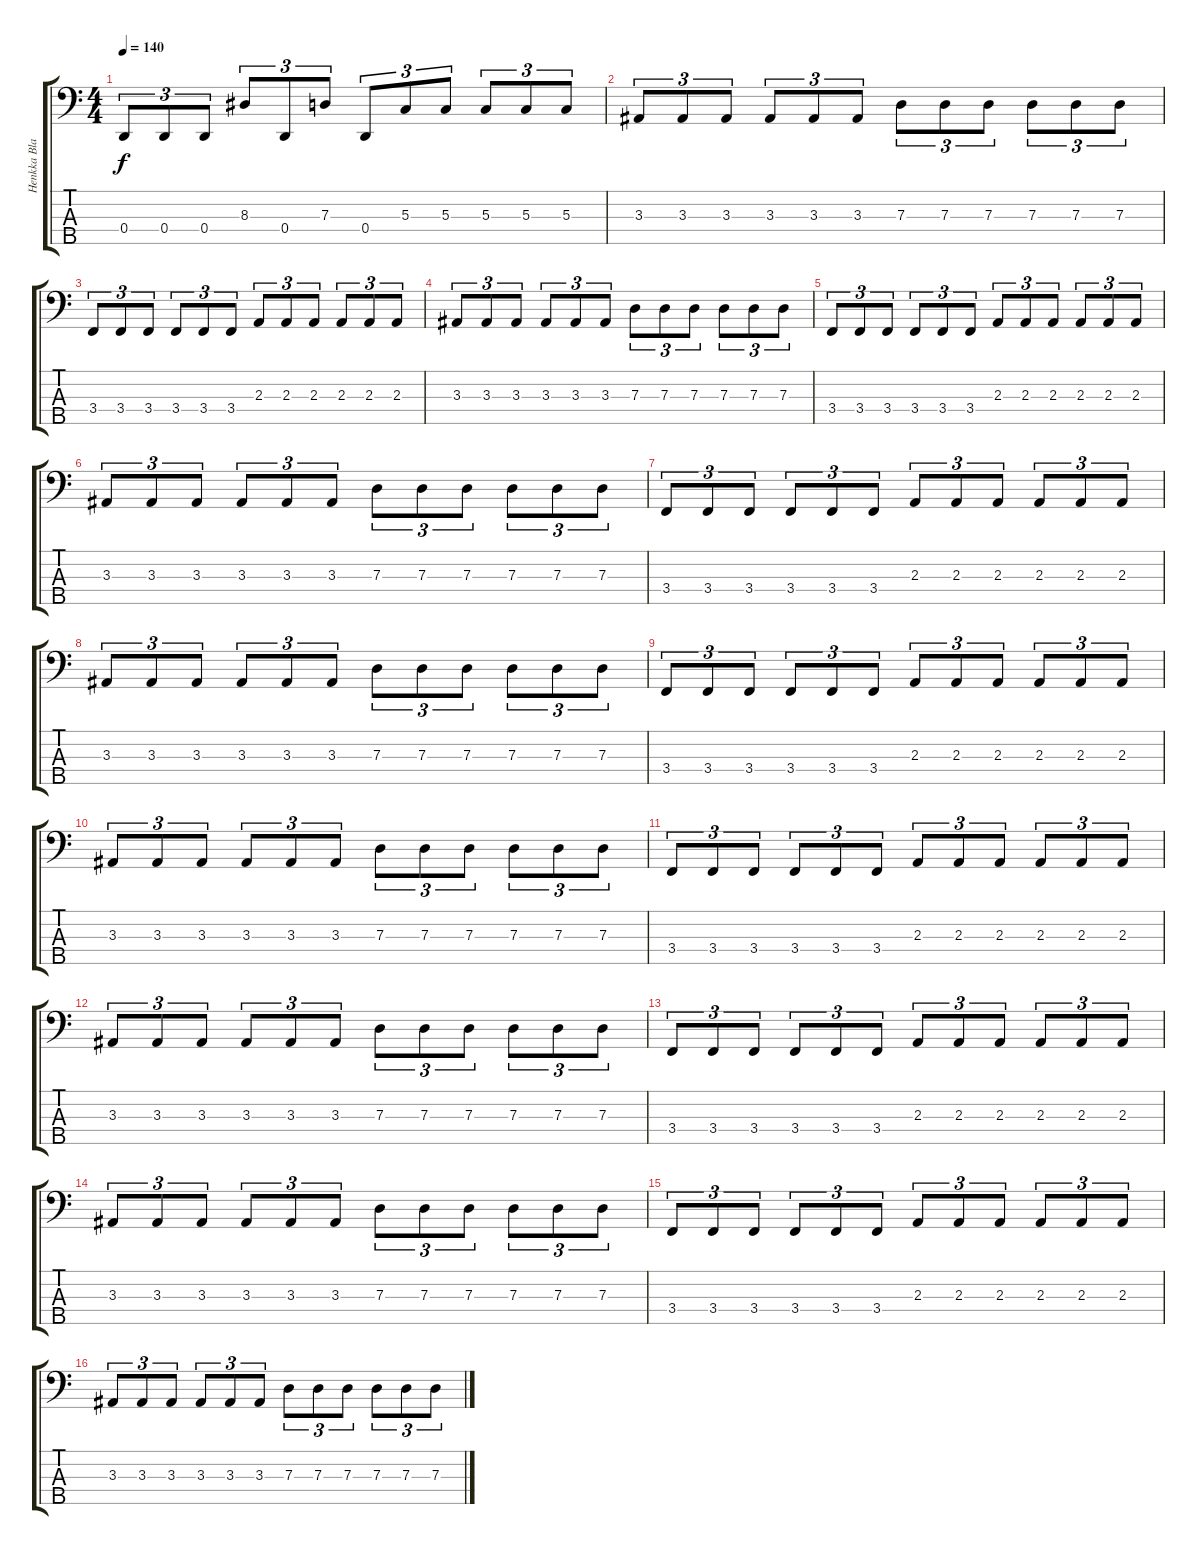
\track ("Henkka Blacksmith" "Henkka Bla") {instrument electricbasspick}
\staff {score tabs}
\tuning (F2 C2 G1 D1 A0) {hide}
\ts (4 4)
\tempo 140
\clef f4
\ks c
0.4.8{tu (3 2) dy f} 0.4.8{tu (3 2)} 0.4.8{tu (3 2)} 8.3.8{tu (3 2)} 0.4.8{tu (3 2)} 7.3.8{tu (3 2)} 0.4.8{tu (3 2)} 5.3.8{tu (3 2)} 5.3.8{tu (3 2)} 5.3.8{tu (3 2)} 5.3.8{tu (3 2)} 5.3.8{tu (3 2)} |
3.3.8{tu (3 2)} 3.3.8{tu (3 2)} 3.3.8{tu (3 2)} 3.3.8{tu (3 2)} 3.3.8{tu (3 2)} 3.3.8{tu (3 2)} 7.3.8{tu (3 2)} 7.3.8{tu (3 2)} 7.3.8{tu (3 2)} 7.3.8{tu (3 2)} 7.3.8{tu (3 2)} 7.3.8{tu (3 2)} |
3.4.8{tu (3 2)} 3.4.8{tu (3 2)} 3.4.8{tu (3 2)} 3.4.8{tu (3 2)} 3.4.8{tu (3 2)} 3.4.8{tu (3 2)} 2.3.8{tu (3 2)} 2.3.8{tu (3 2)} 2.3.8{tu (3 2)} 2.3.8{tu (3 2)} 2.3.8{tu (3 2)} 2.3.8{tu (3 2)} |
3.3.8{tu (3 2)} 3.3.8{tu (3 2)} 3.3.8{tu (3 2)} 3.3.8{tu (3 2)} 3.3.8{tu (3 2)} 3.3.8{tu (3 2)} 7.3.8{tu (3 2)} 7.3.8{tu (3 2)} 7.3.8{tu (3 2)} 7.3.8{tu (3 2)} 7.3.8{tu (3 2)} 7.3.8{tu (3 2)} |
3.4.8{tu (3 2)} 3.4.8{tu (3 2)} 3.4.8{tu (3 2)} 3.4.8{tu (3 2)} 3.4.8{tu (3 2)} 3.4.8{tu (3 2)} 2.3.8{tu (3 2)} 2.3.8{tu (3 2)} 2.3.8{tu (3 2)} 2.3.8{tu (3 2)} 2.3.8{tu (3 2)} 2.3.8{tu (3 2)} |
3.3.8{tu (3 2)} 3.3.8{tu (3 2)} 3.3.8{tu (3 2)} 3.3.8{tu (3 2)} 3.3.8{tu (3 2)} 3.3.8{tu (3 2)} 7.3.8{tu (3 2)} 7.3.8{tu (3 2)} 7.3.8{tu (3 2)} 7.3.8{tu (3 2)} 7.3.8{tu (3 2)} 7.3.8{tu (3 2)} |
3.4.8{tu (3 2)} 3.4.8{tu (3 2)} 3.4.8{tu (3 2)} 3.4.8{tu (3 2)} 3.4.8{tu (3 2)} 3.4.8{tu (3 2)} 2.3.8{tu (3 2)} 2.3.8{tu (3 2)} 2.3.8{tu (3 2)} 2.3.8{tu (3 2)} 2.3.8{tu (3 2)} 2.3.8{tu (3 2)} |
3.3.8{tu (3 2)} 3.3.8{tu (3 2)} 3.3.8{tu (3 2)} 3.3.8{tu (3 2)} 3.3.8{tu (3 2)} 3.3.8{tu (3 2)} 7.3.8{tu (3 2)} 7.3.8{tu (3 2)} 7.3.8{tu (3 2)} 7.3.8{tu (3 2)} 7.3.8{tu (3 2)} 7.3.8{tu (3 2)} |
3.4.8{tu (3 2)} 3.4.8{tu (3 2)} 3.4.8{tu (3 2)} 3.4.8{tu (3 2)} 3.4.8{tu (3 2)} 3.4.8{tu (3 2)} 2.3.8{tu (3 2)} 2.3.8{tu (3 2)} 2.3.8{tu (3 2)} 2.3.8{tu (3 2)} 2.3.8{tu (3 2)} 2.3.8{tu (3 2)} |
3.3.8{tu (3 2)} 3.3.8{tu (3 2)} 3.3.8{tu (3 2)} 3.3.8{tu (3 2)} 3.3.8{tu (3 2)} 3.3.8{tu (3 2)} 7.3.8{tu (3 2)} 7.3.8{tu (3 2)} 7.3.8{tu (3 2)} 7.3.8{tu (3 2)} 7.3.8{tu (3 2)} 7.3.8{tu (3 2)} |
3.4.8{tu (3 2)} 3.4.8{tu (3 2)} 3.4.8{tu (3 2)} 3.4.8{tu (3 2)} 3.4.8{tu (3 2)} 3.4.8{tu (3 2)} 2.3.8{tu (3 2)} 2.3.8{tu (3 2)} 2.3.8{tu (3 2)} 2.3.8{tu (3 2)} 2.3.8{tu (3 2)} 2.3.8{tu (3 2)} |
3.3.8{tu (3 2)} 3.3.8{tu (3 2)} 3.3.8{tu (3 2)} 3.3.8{tu (3 2)} 3.3.8{tu (3 2)} 3.3.8{tu (3 2)} 7.3.8{tu (3 2)} 7.3.8{tu (3 2)} 7.3.8{tu (3 2)} 7.3.8{tu (3 2)} 7.3.8{tu (3 2)} 7.3.8{tu (3 2)} |
3.4.8{tu (3 2)} 3.4.8{tu (3 2)} 3.4.8{tu (3 2)} 3.4.8{tu (3 2)} 3.4.8{tu (3 2)} 3.4.8{tu (3 2)} 2.3.8{tu (3 2)} 2.3.8{tu (3 2)} 2.3.8{tu (3 2)} 2.3.8{tu (3 2)} 2.3.8{tu (3 2)} 2.3.8{tu (3 2)} |
3.3.8{tu (3 2)} 3.3.8{tu (3 2)} 3.3.8{tu (3 2)} 3.3.8{tu (3 2)} 3.3.8{tu (3 2)} 3.3.8{tu (3 2)} 7.3.8{tu (3 2)} 7.3.8{tu (3 2)} 7.3.8{tu (3 2)} 7.3.8{tu (3 2)} 7.3.8{tu (3 2)} 7.3.8{tu (3 2)} |
3.4.8{tu (3 2)} 3.4.8{tu (3 2)} 3.4.8{tu (3 2)} 3.4.8{tu (3 2)} 3.4.8{tu (3 2)} 3.4.8{tu (3 2)} 2.3.8{tu (3 2)} 2.3.8{tu (3 2)} 2.3.8{tu (3 2)} 2.3.8{tu (3 2)} 2.3.8{tu (3 2)} 2.3.8{tu (3 2)} |
3.3.8{tu (3 2)} 3.3.8{tu (3 2)} 3.3.8{tu (3 2)} 3.3.8{tu (3 2)} 3.3.8{tu (3 2)} 3.3.8{tu (3 2)} 7.3.8{tu (3 2)} 7.3.8{tu (3 2)} 7.3.8{tu (3 2)} 7.3.8{tu (3 2)} 7.3.8{tu (3 2)} 7.3.8{tu (3 2)}
